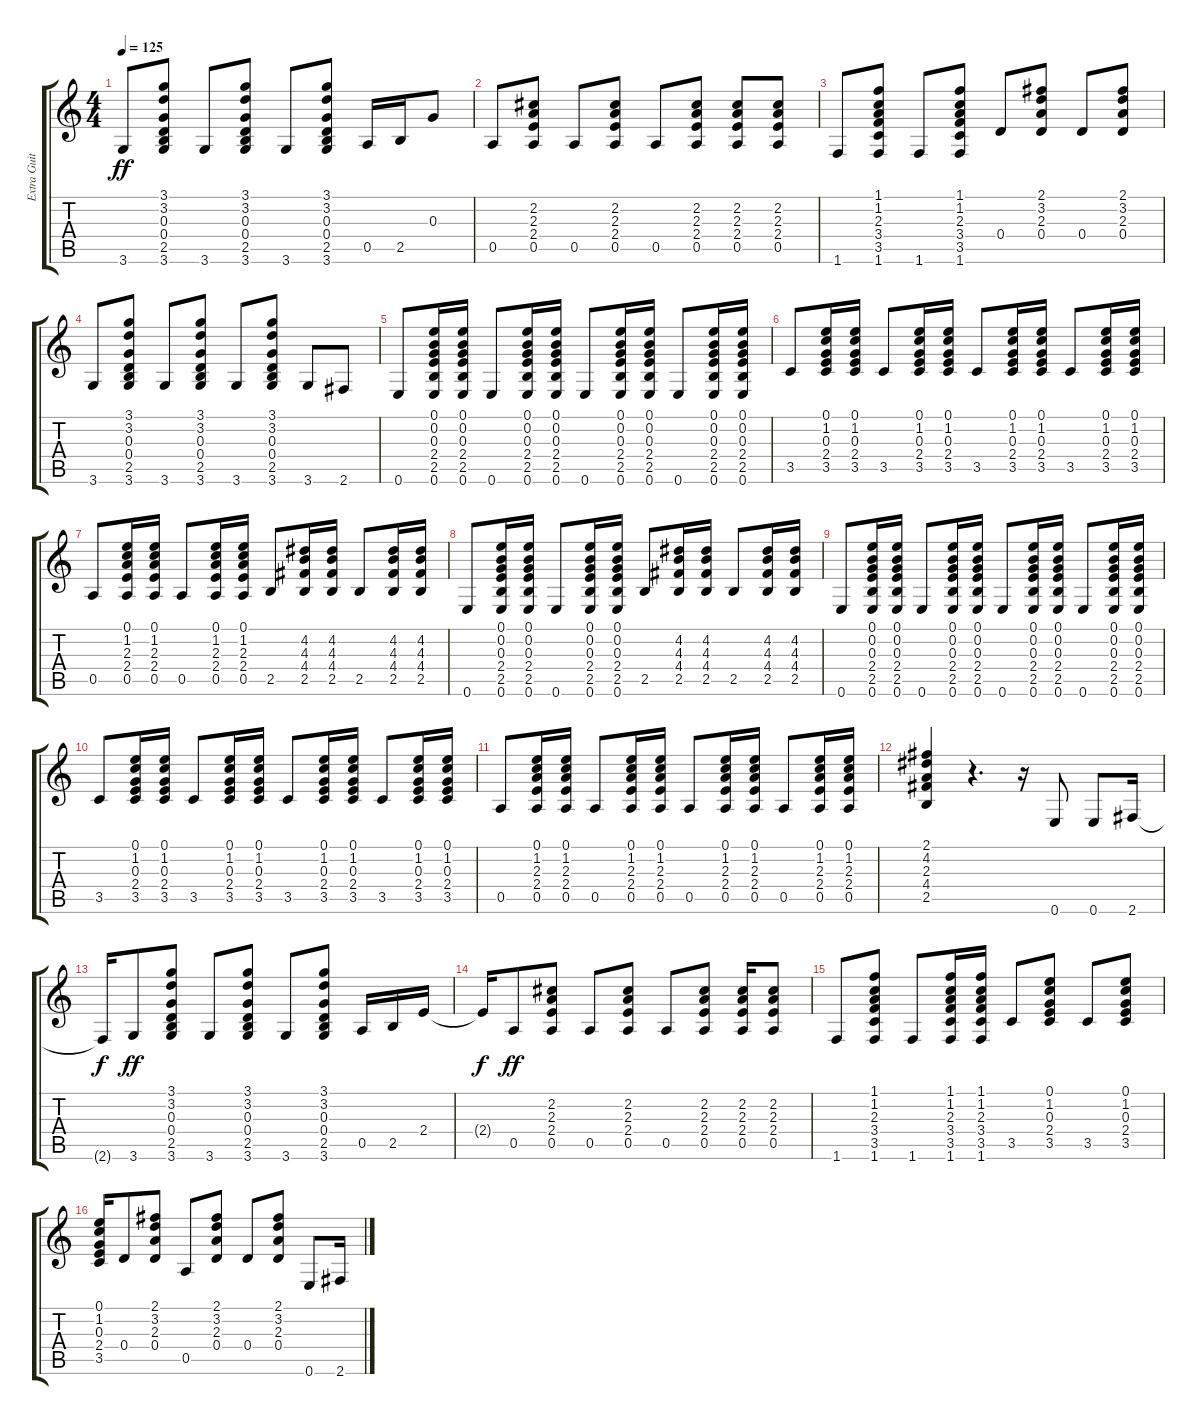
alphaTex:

\track ("Extra Guitar" "Extra Guit") {instrument electricguitarclean}
\staff {score tabs}
\tuning (E4 B3 G3 D3 A2 E2) {hide}
\ts (4 4)
\tempo 125
\clef g2
\ks c
3.6.8{dy ff} (3.1 3.2 0.3 0.4 2.5 3.6).8 3.6.8 (3.1 3.2 0.3 0.4 2.5 3.6).8 3.6.8 (3.1 3.2 0.3 0.4 2.5 3.6).8 0.5.16 2.5.16 0.3.8 |
0.5.8 (2.2 2.3 2.4 0.5).8 0.5.8 (2.2 2.3 2.4 0.5).8 0.5.8 (2.2 2.3 2.4 0.5).8 (2.2 2.3 2.4 0.5).8 (2.2 2.3 2.4 0.5).8 |
1.6.8 (1.1 1.2 2.3 3.4 3.5 1.6).8 1.6.8 (1.1 1.2 2.3 3.4 3.5 1.6).8 0.4.8 (2.1 3.2 2.3 0.4).8 0.4.8 (2.1 3.2 2.3 0.4).8 |
3.6.8 (3.1 3.2 0.3 0.4 2.5 3.6).8 3.6.8 (3.1 3.2 0.3 0.4 2.5 3.6).8 3.6.8 (3.1 3.2 0.3 0.4 2.5 3.6).8 3.6.8 2.6.8 |
0.6.8 (0.1 0.2 0.3 2.4 2.5 0.6).16 (0.1 0.2 0.3 2.4 2.5 0.6).16 0.6.8 (0.1 0.2 0.3 2.4 2.5 0.6).16 (0.1 0.2 0.3 2.4 2.5 0.6).16 0.6.8 (0.1 0.2 0.3 2.4 2.5 0.6).16 (0.1 0.2 0.3 2.4 2.5 0.6).16 0.6.8 (0.1 0.2 0.3 2.4 2.5 0.6).16 (0.1 0.2 0.3 2.4 2.5 0.6).16 |
3.5.8 (0.1 1.2 0.3 2.4 3.5).16 (0.1 1.2 0.3 2.4 3.5).16 3.5.8 (0.1 1.2 0.3 2.4 3.5).16 (0.1 1.2 0.3 2.4 3.5).16 3.5.8 (0.1 1.2 0.3 2.4 3.5).16 (0.1 1.2 0.3 2.4 3.5).16 3.5.8 (0.1 1.2 0.3 2.4 3.5).16 (0.1 1.2 0.3 2.4 3.5).16 |
0.5.8 (0.1 1.2 2.3 2.4 0.5).16 (0.1 1.2 2.3 2.4 0.5).16 0.5.8 (0.1 1.2 2.3 2.4 0.5).16 (0.1 1.2 2.3 2.4 0.5).16 2.5.8 (4.2 4.3 4.4 2.5).16 (4.2 4.3 4.4 2.5).16 2.5.8 (4.2 4.3 4.4 2.5).16 (4.2 4.3 4.4 2.5).16 |
0.6.8 (0.1 0.2 0.3 2.4 2.5 0.6).16 (0.1 0.2 0.3 2.4 2.5 0.6).16 0.6.8 (0.1 0.2 0.3 2.4 2.5 0.6).16 (0.1 0.2 0.3 2.4 2.5 0.6).16 2.5.8 (4.2 4.3 4.4 2.5).16 (4.2 4.3 4.4 2.5).16 2.5.8 (4.2 4.3 4.4 2.5).16 (4.2 4.3 4.4 2.5).16 |
0.6.8 (0.1 0.2 0.3 2.4 2.5 0.6).16 (0.1 0.2 0.3 2.4 2.5 0.6).16 0.6.8 (0.1 0.2 0.3 2.4 2.5 0.6).16 (0.1 0.2 0.3 2.4 2.5 0.6).16 0.6.8 (0.1 0.2 0.3 2.4 2.5 0.6).16 (0.1 0.2 0.3 2.4 2.5 0.6).16 0.6.8 (0.1 0.2 0.3 2.4 2.5 0.6).16 (0.1 0.2 0.3 2.4 2.5 0.6).16 |
3.5.8 (0.1 1.2 0.3 2.4 3.5).16 (0.1 1.2 0.3 2.4 3.5).16 3.5.8 (0.1 1.2 0.3 2.4 3.5).16 (0.1 1.2 0.3 2.4 3.5).16 3.5.8 (0.1 1.2 0.3 2.4 3.5).16 (0.1 1.2 0.3 2.4 3.5).16 3.5.8 (0.1 1.2 0.3 2.4 3.5).16 (0.1 1.2 0.3 2.4 3.5).16 |
0.5.8 (0.1 1.2 2.3 2.4 0.5).16 (0.1 1.2 2.3 2.4 0.5).16 0.5.8 (0.1 1.2 2.3 2.4 0.5).16 (0.1 1.2 2.3 2.4 0.5).16 0.5.8 (0.1 1.2 2.3 2.4 0.5).16 (0.1 1.2 2.3 2.4 0.5).16 0.5.8 (0.1 1.2 2.3 2.4 0.5).16 (0.1 1.2 2.3 2.4 0.5).16 |
(2.1 4.2 2.3 4.4 2.5).4 r.4{d} r.16 0.6.8 0.6.8 2.6.16 |
2.6{t}.16{dy f} 3.6.8{dy ff} (3.1 3.2 0.3 0.4 2.5 3.6).8 3.6.8 (3.1 3.2 0.3 0.4 2.5 3.6).8 3.6.8 (3.1 3.2 0.3 0.4 2.5 3.6).8 0.5.16 2.5.16 2.4.16 |
2.4{t}.16{dy f} 0.5.8{dy ff} (2.2 2.3 2.4 0.5).8 0.5.8 (2.2 2.3 2.4 0.5).8 0.5.8 (2.2 2.3 2.4 0.5).8 (2.2 2.3 2.4 0.5).16 (2.2 2.3 2.4 0.5).8 |
1.6.8 (1.1 1.2 2.3 3.4 3.5 1.6).8 1.6.8 (1.1 1.2 2.3 3.4 3.5 1.6).16 (1.1 1.2 2.3 3.4 3.5 1.6).16 3.5.8 (0.1 1.2 0.3 2.4 3.5).8 3.5.8 (0.1 1.2 0.3 2.4 3.5).8 |
(0.1 1.2 0.3 2.4 3.5).16 0.4.8 (2.1 3.2 2.3 0.4).8 0.5.8 (2.1 3.2 2.3 0.4).8 0.4.8 (2.1 3.2 2.3 0.4).8 0.6.8 2.6.16
